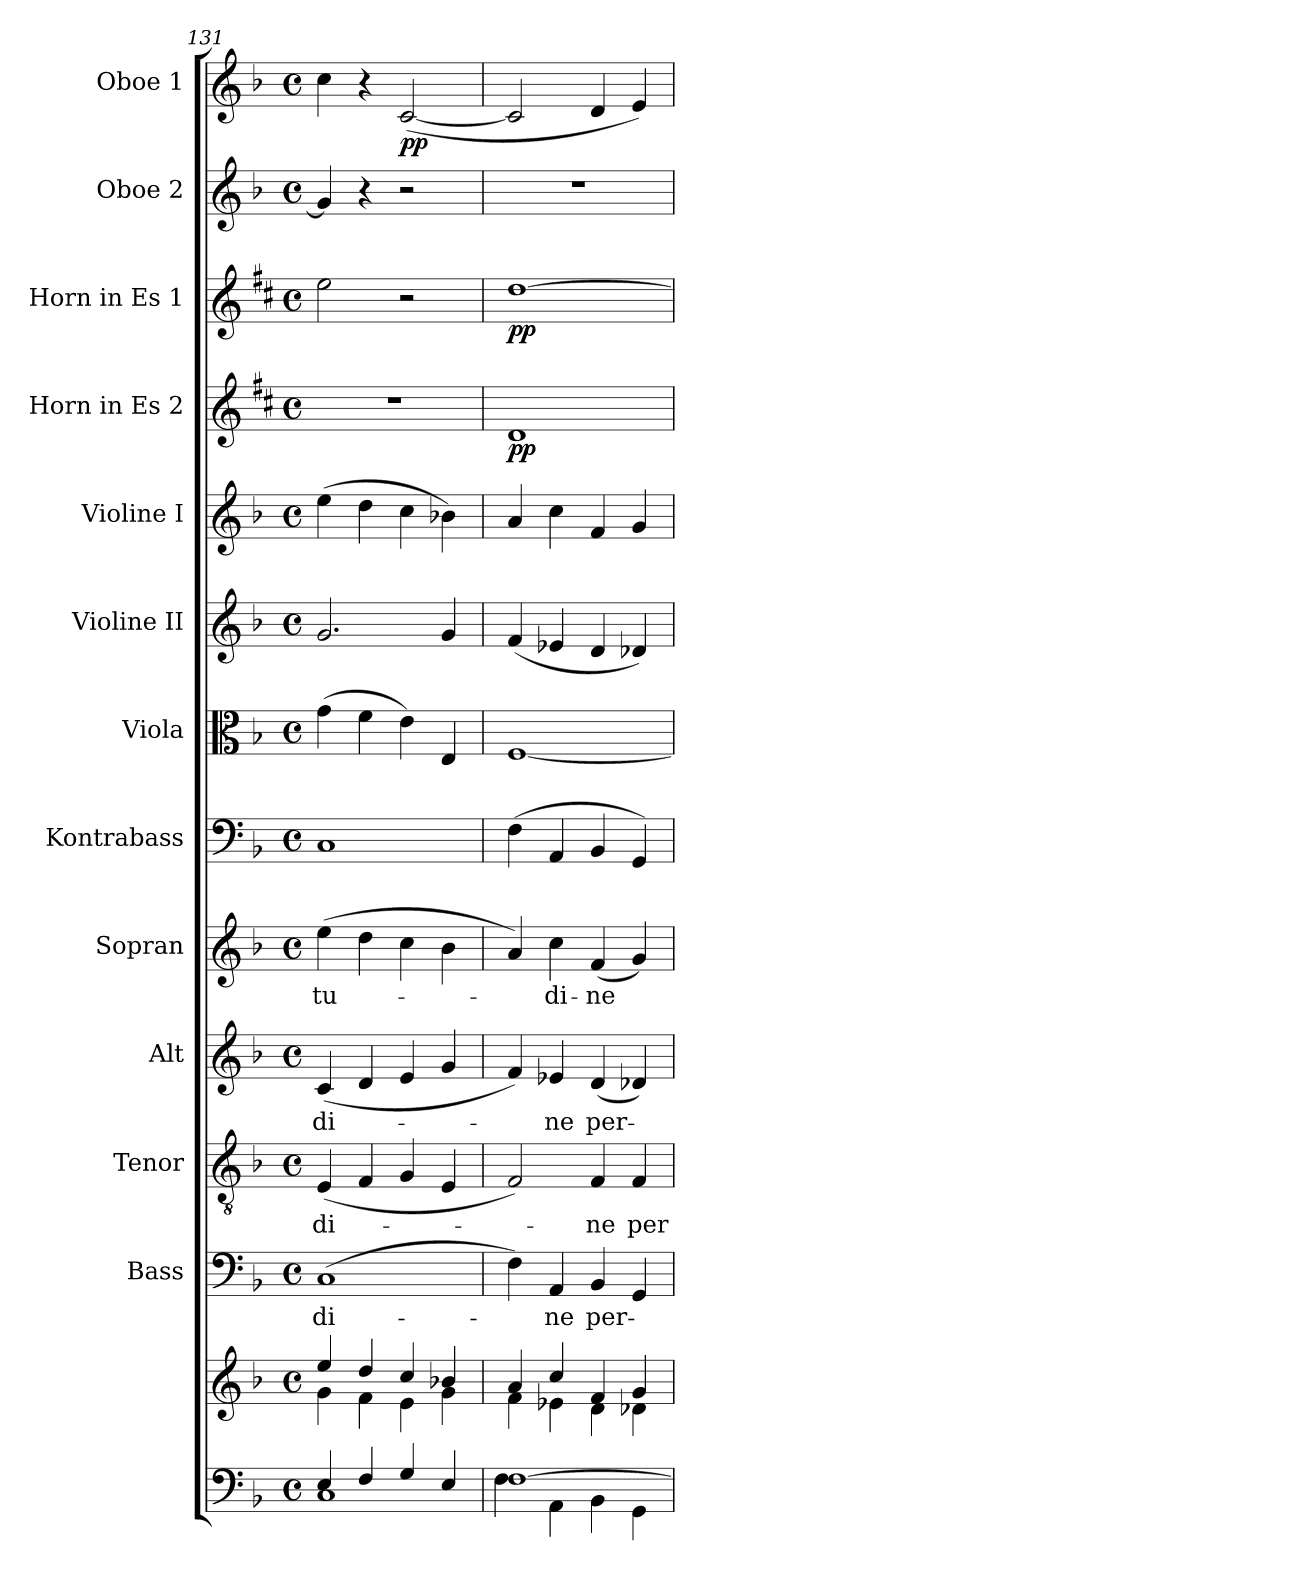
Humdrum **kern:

**kern	**kern	**kern	**text	**kern	**text	**kern	**text	**kern	**text	**kern	**kern	**kern	**kern	**kern	**dynam	**kern	**dynam	**kern	**kern	**dynam
*part13	*part13	*part12	*part12	*part11	*part11	*part10	*part10	*part9	*part9	*part8	*part7	*part6	*part5	*part4	*part4	*part3	*part3	*part2	*part1	*part1
*staff14	*staff13	*staff12	*staff12	*staff11	*staff11	*staff10	*staff10	*staff9	*staff9	*staff8	*staff7	*staff6	*staff5	*staff4	*staff4	*staff3	*staff3	*staff2	*staff1	*staff1
*	*	*I"Bass	*	*I"Tenor	*	*I"Alt	*	*I"Sopran	*	*I"Kontrabass	*I"Viola	*I"Violine II	*I"Violine I	*I"Horn in Es 2	*	*I"Horn in Es 1	*	*I"Oboe 2	*I"Oboe 1	*
*	*	*I'B.	*	*I'T.	*	*I'A.	*	*I'S.	*	*I'Kb.	*I'Vla.	*I'Vl. II	*I'Vl. I	*I'Hr. 2	*	*I'Hr. 1	*	*I'Ob. 2	*I'Ob. 1	*
*clefF4	*clefG2	*clefF4	*	*clefGv2	*	*clefG2	*	*clefG2	*	*clefF4	*clefC3	*clefG2	*clefG2	*clefG2	*	*clefG2	*	*clefG2	*clefG2	*
*	*	*	*	*	*	*	*	*	*	*ITrd7c12	*	*	*	*ITrd5c9	*	*ITrd5c9	*	*	*	*
*k[b-]	*k[b-]	*k[b-]	*	*k[b-]	*	*k[b-]	*	*k[b-]	*	*k[b-]	*k[b-]	*k[b-]	*k[b-]	*k[b-]	*	*k[b-]	*	*k[b-]	*k[b-]	*
*F:	*F:	*F:	*	*F:	*	*F:	*	*F:	*	*F:	*F:	*F:	*F:	*F:	*	*F:	*	*F:	*F:	*
*M4/4	*M4/4	*M4/4	*	*M4/4	*	*M4/4	*	*M4/4	*	*M4/4	*M4/4	*M4/4	*M4/4	*M4/4	*	*M4/4	*	*M4/4	*M4/4	*
*met(c)	*met(c)	*met(c)	*	*met(c)	*	*met(c)	*	*met(c)	*	*met(c)	*met(c)	*met(c)	*met(c)	*met(c)	*	*met(c)	*	*met(c)	*met(c)	*
=131	=131	=131	=131	=131	=131	=131	=131	=131	=131	=131	=131	=131	=131	=131	=131	=131	=131	=131	=131	=131
*^	*^	*	*	*	*	*	*	*	*	*	*	*	*	*	*	*	*	*	*	*
!	!	!	!	!	!LO:LY:b	!	!LO:LY:b	!	!LO:LY:b	!	!LO:LY:b	!	!	!	!	!	!	!	!	!	!	!
4E/	1C	4ee/	4g\	(>1C	-di-	(<4E/	-di-	(<4c/	-di-	(>4ee\	-tu-	1CC	(>4g\	2.g/	(>4ee\	1r	.	2g\	.	4g/]	4cc\	.
4F/	.	4dd/	4f\	.	.	4F/	.	4d/	.	4dd\	.	.	4f\	.	4dd\	.	.	.	.	4r	4r	.
!	!	!	!	!	!	!	!	!	!	!	!	!	!	!	!	!	!	!	!	!	!	!LO:DY:b
4G/	.	4cc/	4e\	.	.	4G/	.	4e/	.	4cc\	.	.	4e\)	.	4cc\	.	.	2r	.	2r	(<[2c/	pp
4E/	.	4b-X/	4g\	.	.	4E/	.	4g/	.	4b-\	.	.	4E/	4g/	4b-X\)	.	.	.	.	.	.	.
=132	=132	=132	=132	=132	=132	=132	=132	=132	=132	=132	=132	=132	=132	=132	=132	=132	=132	=132	=132	=132	=132	=132
!	!	!	!	!	!	!	!	!	!	!	!	!	!	!	!	!	!LO:DY:b	!	!LO:DY:b	!	!	!
[>1F	4F\	4a/	4f\	4F\)	.	2F/)	.	4f/)	.	4a/)	.	(>4FF\	[1F	(<4f/	4a/	1F	pp	[1f	pp	1r	2c/]	.
!	!	!	!	!	!LO:LY:b	!	!	!	!LO:LY:b	!	!LO:LY:b	!	!	!	!	!	!	!	!	!	!	!
.	4AA\	4cc/	4e-X\	4AA/	-ne	.	.	4e-X/	-ne	4cc\	-di-	4AAA/	.	4e-X/	4cc\	.	.	.	.	.	.	.
!	!	!	!	!	!LO:LY:b	!	!LO:LY:b	!	!LO:LY:b	!	!LO:LY:b	!	!	!	!	!	!	!	!	!	!	!
.	4BB-\	4f/	4d\	4BB-/	per-	4F/	-ne	(<4d/	per-	(<4f/	-ne	4BBB-/	.	4d/	4f/	.	.	.	.	.	4d/	.
!	!	!	!	!	!	!	!LO:LY:b	!	!	!	!	!	!	!	!	!	!	!	!	!	!	!
.	4GG\	4g/	4d-X\	4GG/	.	4F/	per-	4d-X/)	.	4g/)	.	4GGG/)	.	4d-X/)	4g/	.	.	.	.	.	4e/)	.
*v	*v	*	*	*	*	*	*	*	*	*	*	*	*	*	*	*	*	*	*	*	*	*
*	*v	*v	*	*	*	*	*	*	*	*	*	*	*	*	*	*	*	*	*	*	*
=	=	=	=	=	=	=	=	=	=	=	=	=	=	=	=	=	=	=	=	=
*-	*-	*-	*-	*-	*-	*-	*-	*-	*-	*-	*-	*-	*-	*-	*-	*-	*-	*-	*-	*-
